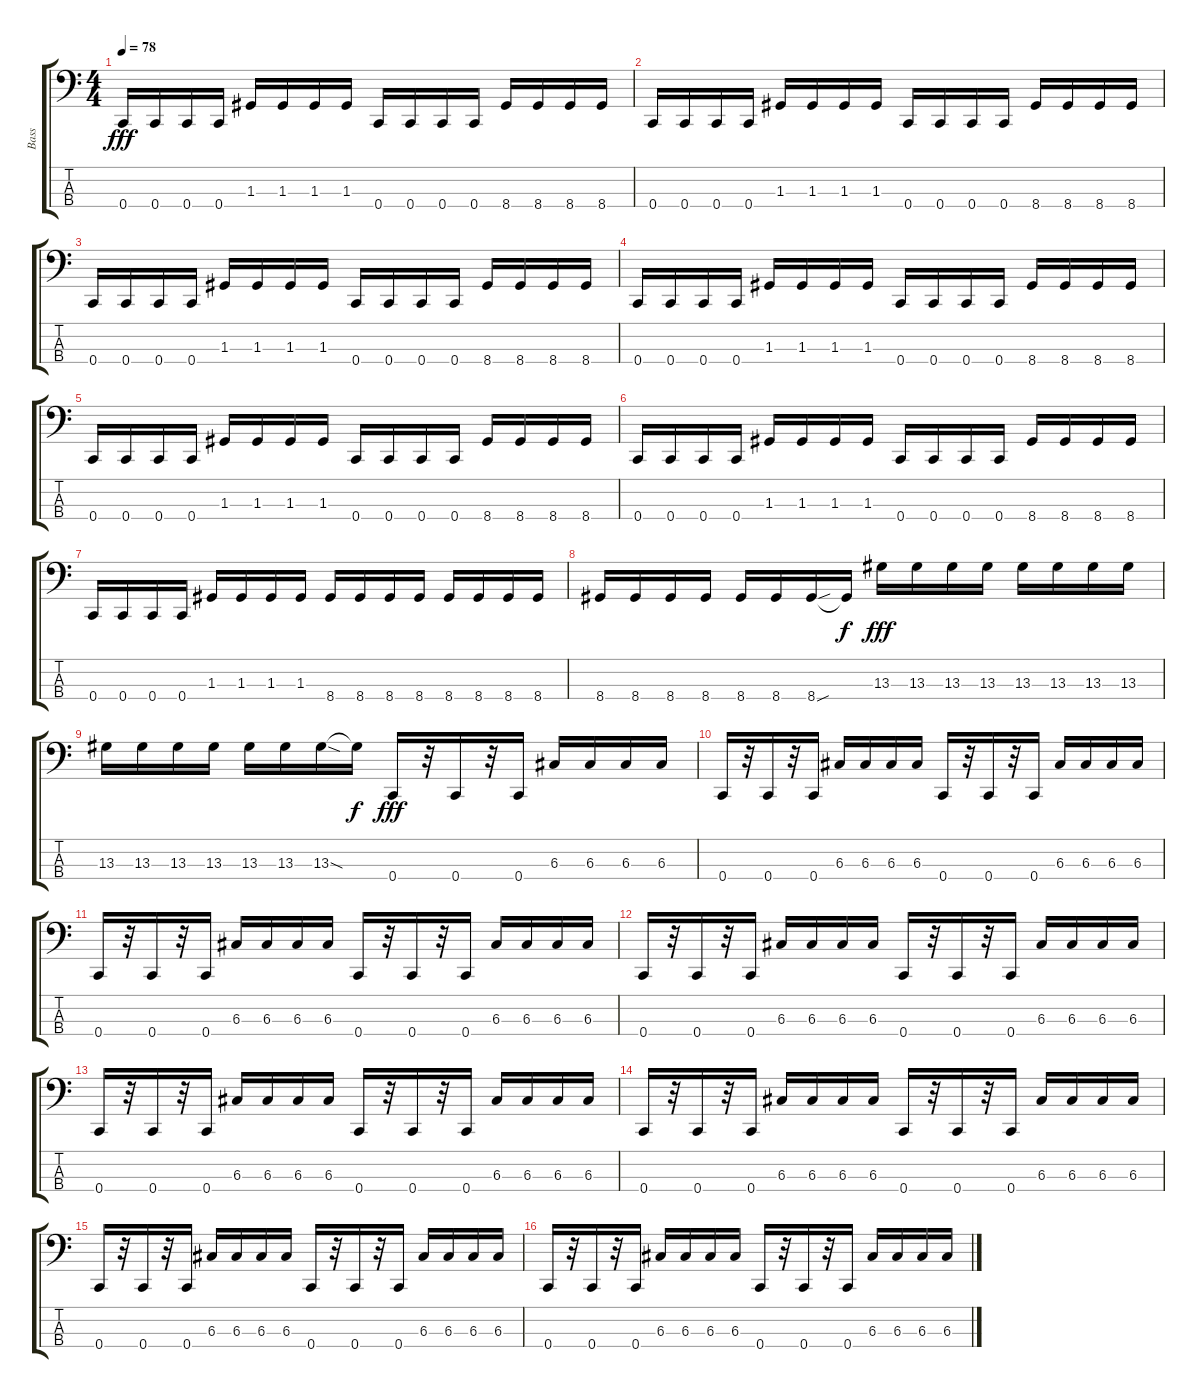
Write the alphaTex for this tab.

\track ("Bass" "Bass") {instrument electricbasspick}
\staff {score tabs}
\tuning (F2 C2 G1 C1) {hide}
\ts (4 4)
\tempo 78
\clef f4
\ks c
0.4.16{dy fff} 0.4.16 0.4.16 0.4.16 1.3.16 1.3.16 1.3.16 1.3.16 0.4.16 0.4.16 0.4.16 0.4.16 8.4.16 8.4.16 8.4.16 8.4.16 |
0.4.16 0.4.16 0.4.16 0.4.16 1.3.16 1.3.16 1.3.16 1.3.16 0.4.16 0.4.16 0.4.16 0.4.16 8.4.16 8.4.16 8.4.16 8.4.16 |
0.4.16 0.4.16 0.4.16 0.4.16 1.3.16 1.3.16 1.3.16 1.3.16 0.4.16 0.4.16 0.4.16 0.4.16 8.4.16 8.4.16 8.4.16 8.4.16 |
0.4.16 0.4.16 0.4.16 0.4.16 1.3.16 1.3.16 1.3.16 1.3.16 0.4.16 0.4.16 0.4.16 0.4.16 8.4.16 8.4.16 8.4.16 8.4.16 |
0.4.16 0.4.16 0.4.16 0.4.16 1.3.16 1.3.16 1.3.16 1.3.16 0.4.16 0.4.16 0.4.16 0.4.16 8.4.16 8.4.16 8.4.16 8.4.16 |
0.4.16 0.4.16 0.4.16 0.4.16 1.3.16 1.3.16 1.3.16 1.3.16 0.4.16 0.4.16 0.4.16 0.4.16 8.4.16 8.4.16 8.4.16 8.4.16 |
0.4.16 0.4.16 0.4.16 0.4.16 1.3.16 1.3.16 1.3.16 1.3.16 8.4.16 8.4.16 8.4.16 8.4.16 8.4.16 8.4.16 8.4.16 8.4.16 |
8.4.16 8.4.16 8.4.16 8.4.16 8.4.16 8.4.16 8.4{sou}.16 8.4{t}.16{dy f} 13.3.16{dy fff} 13.3.16 13.3.16 13.3.16 13.3.16 13.3.16 13.3.16 13.3.16 |
13.3.16 13.3.16 13.3.16 13.3.16 13.3.16 13.3.16 13.3{sod}.16 13.3{t}.16{dy f} 0.4.16{dy fff} r.32 0.4.16 r.32 0.4.16 6.3.16 6.3.16 6.3.16 6.3.16 |
0.4.16 r.32 0.4.16 r.32 0.4.16 6.3.16 6.3.16 6.3.16 6.3.16 0.4.16 r.32 0.4.16 r.32 0.4.16 6.3.16 6.3.16 6.3.16 6.3.16 |
0.4.16 r.32 0.4.16 r.32 0.4.16 6.3.16 6.3.16 6.3.16 6.3.16 0.4.16 r.32 0.4.16 r.32 0.4.16 6.3.16 6.3.16 6.3.16 6.3.16 |
0.4.16 r.32 0.4.16 r.32 0.4.16 6.3.16 6.3.16 6.3.16 6.3.16 0.4.16 r.32 0.4.16 r.32 0.4.16 6.3.16 6.3.16 6.3.16 6.3.16 |
0.4.16 r.32 0.4.16 r.32 0.4.16 6.3.16 6.3.16 6.3.16 6.3.16 0.4.16 r.32 0.4.16 r.32 0.4.16 6.3.16 6.3.16 6.3.16 6.3.16 |
0.4.16 r.32 0.4.16 r.32 0.4.16 6.3.16 6.3.16 6.3.16 6.3.16 0.4.16 r.32 0.4.16 r.32 0.4.16 6.3.16 6.3.16 6.3.16 6.3.16 |
0.4.16 r.32 0.4.16 r.32 0.4.16 6.3.16 6.3.16 6.3.16 6.3.16 0.4.16 r.32 0.4.16 r.32 0.4.16 6.3.16 6.3.16 6.3.16 6.3.16 |
0.4.16 r.32 0.4.16 r.32 0.4.16 6.3.16 6.3.16 6.3.16 6.3.16 0.4.16 r.32 0.4.16 r.32 0.4.16 6.3.16 6.3.16 6.3.16 6.3.16
